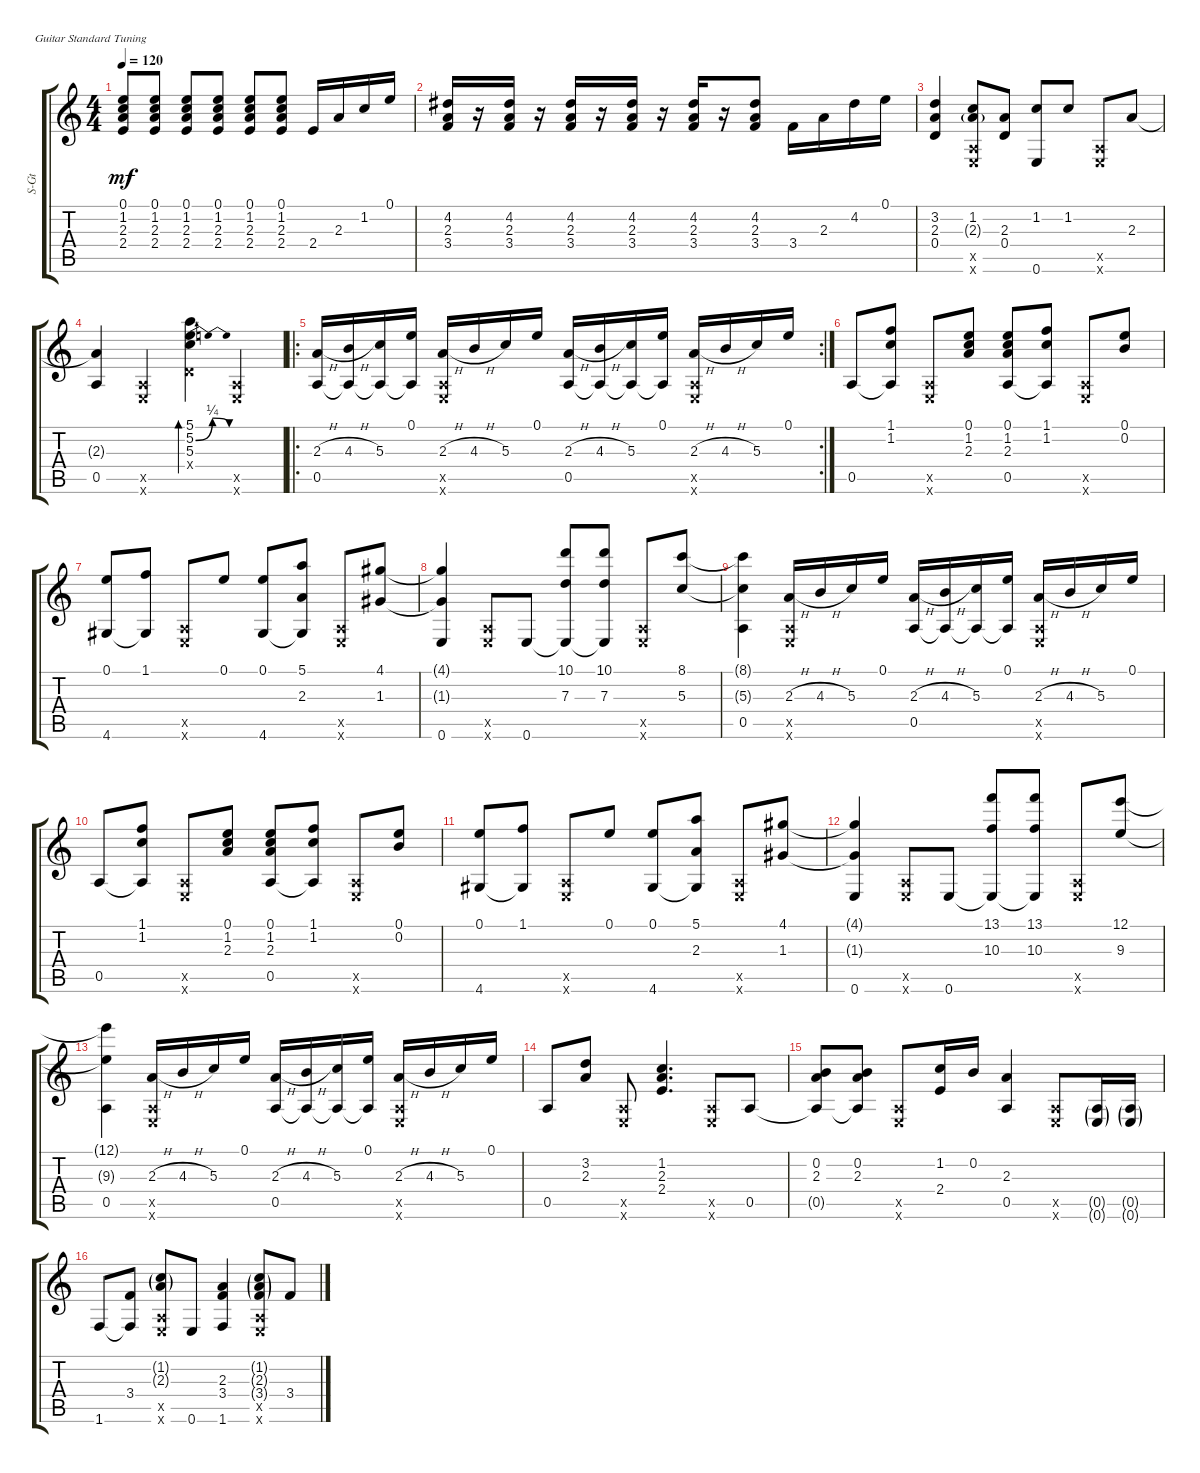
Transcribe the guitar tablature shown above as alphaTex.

\defaultSystemsLayout 4
\track ("Steel Guitar" "S-Gt") {instrument acousticguitarsteel}
\staff {score tabs}
\tuning (E4 B3 G3 D3 A2 E2)
\ts (4 4)
\tempo 120
\clef g2
\ks c
(0.1 1.2 2.3 2.4).8{dy mf instrument acousticguitarsteel} (0.1 1.2 2.3 2.4).8 (0.1 1.2 2.3 2.4).8 (0.1 1.2 2.3 2.4).8 (0.1 1.2 2.3 2.4).8 (0.1 1.2 2.3 2.4).8 2.4.16 2.3.16 1.2.16 0.1.16 |
(3.4 2.3 4.2).16 r.16 (3.4 2.3 4.2).16 r.16 (3.4 2.3 4.2).16 r.16 (3.4 2.3 4.2).16 r.16 (3.4 2.3 4.2).16 r.16 (3.4 2.3 4.2).8 3.4.16 2.3.16 4.2.16 0.1.16 |
(3.2 2.3 0.4).4 (1.2 2.3{g} 0.5{x} 0.6{x}).8 (2.3 0.4).8 (0.6 1.2).8 1.2.8 (0.5{x} 0.6{x}).8 2.3.8 |
(2.3{t} 0.5).4 (0.5{x} 0.6{x}).4 (0.4{x} 5.1 5.2{be (bendrelease 0 0 9 1 25.8 1 34.8 0)} 5.3).4{bd 120} (0.6{x} 0.5{x}).4 |
\ro
\rc 2
\ks aminor
(2.3{h} 0.5).16 (4.3{h} 0.5{t}).16 (5.3 0.5{t}).16 (0.1 0.5{t}).16 (2.3{h} 0.5{x} 0.6{x}).16 4.3{h}.16 5.3.16 0.1.16 (2.3{h} 0.5).16 (4.3{h} 0.5{t}).16 (5.3 0.5{t}).16 (0.1 0.5{t}).16 (2.3{h} 0.6{x} 0.5{x}).16 4.3{h}.16 5.3.16 0.1.16 |
0.5.8 (1.1 1.2 0.5{t}).8 (0.5{x} 0.6{x}).8 (0.1 1.2 2.3).8 (2.3 1.2 0.1 0.5).8 (1.1 1.2 0.5{t}).8 (0.5{x} 0.6{x}).8 (0.1 0.2).8 |
(0.1 4.6).8 (1.1 4.6{t}).8 (0.5{x} 0.6{x}).8 0.1.8 (0.1 4.6).8 (4.6{t} 5.1 2.3).8 (0.5{x} 0.6{x}).8 (1.3 4.1).8 |
(4.1{t} 1.3{t} 0.6).4 (0.6{x} 0.5{x}).8 0.6.8 (10.1 7.3 0.6{t}).8 (7.3 10.1 0.6{t}).8 (0.5{x} 0.6{x}).8 (5.3 8.1).8 |
(8.1{t} 5.3{t} 0.5).4 (0.6{x} 0.5{x} 2.3{h}).16 4.3{h}.16 5.3.16 0.1.16 (2.3{h} 0.5).16 (4.3{h} 0.5{t}).16 (5.3 0.5{t}).16 (0.1 0.5{t}).16 (2.3{h} 0.5{x} 0.6{x}).16 4.3{h}.16 5.3.16 0.1.16 |
0.5.8 (0.5{t} 1.2 1.1).8 (0.6{x} 0.5{x}).8 (0.1 1.2 2.3).8 (2.3 1.2 0.1 0.5).8 (0.5{t} 1.2 1.1).8 (0.6{x} 0.5{x}).8 (0.1 0.2).8 |
(0.1 4.6).8 (1.1 4.6{t}).8 (0.6{x} 0.5{x}).8 0.1.8 (4.6 0.1).8 (2.3 5.1 4.6{t}).8 (0.5{x} 0.6{x}).8 (4.1 1.3).8 |
(4.1{t} 1.3{t} 0.6).4 (0.6{x} 0.5{x}).8 0.6.8 (13.1 10.3 0.6{t}).8 (10.3 13.1 0.6{t}).8 (0.6{x} 0.5{x}).8 (9.3 12.1).8 |
(12.1{t} 9.3{t} 0.5).4 (0.6{x} 0.5{x} 2.3{h}).16 4.3{h}.16 5.3.16 0.1.16 (2.3{h} 0.5).16 (4.3{h} 0.5{t}).16 (5.3 0.5{t}).16 (0.1 0.5{t}).16 (2.3{h} 0.5{x} 0.6{x}).16 4.3{h}.16 5.3.16 0.1.16 |
0.5.8 (3.2 2.3).8 (0.5{x} 0.6{x}).8 (2.4 2.3 1.2).4{d} (0.5{x} 0.6{x}).8 0.5.8 |
(2.3 0.2 0.5{t}).8 (0.2 2.3 0.5{t}).8 (0.5{x} 0.6{x}).8 (2.4 1.2).16 0.2.16 (0.5 2.3).4 (0.6{x} 0.5{x}).8 (0.5{g} 0.6{g}).16 (0.6{g} 0.5{g}).16 |
1.6.8 (1.6{t} 3.4).8 (0.5{x} 0.6{x} 2.3{g} 1.2{g}).8 0.6.8 (3.4 2.3 1.6).4 (3.4{g} 2.3{g} 1.2{g} 0.5{x} 0.6{x}).8 3.4.8
